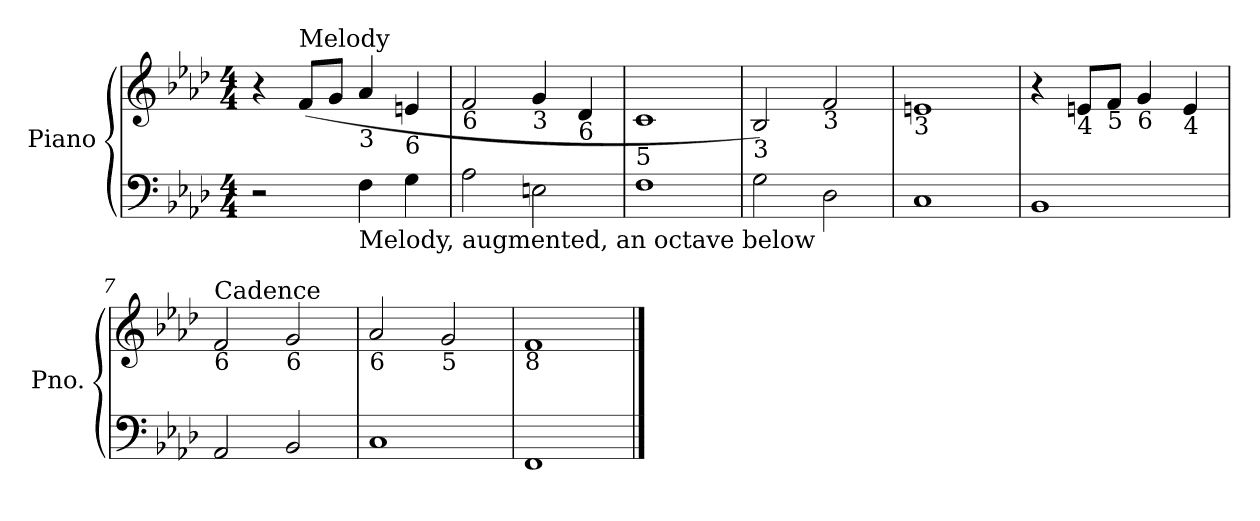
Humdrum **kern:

**kern	**kern
*part1	*part1
*staff2	*staff1
*I"Piano	*
*I'Pno.	*
*clefF4	*clefG2
*k[b-e-a-d-]	*k[b-e-a-d-]
*M4/4	*M4/4
=1	=1
2r	4r
!	!LO:TX:a:t=Melody
.	(>8f/L
.	8g/J
!	!LO:TX:b:t=3
!LO:TX:b:t=Melody, augmented, an octave below	!
4F\	4a-/
!	!LO:TX:b:t=6
4G\	4en/
=2	=2
!	!LO:TX:b:t=6
2A-\	2f/
!	!LO:TX:b:t=3
2En\	4g/
!	!LO:TX:b:t=6
.	4d-/
=3	=3
!	!LO:TX:b:t=5
1F	1c
=4	=4
!	!LO:TX:b:t=3
2G\	2B-/)
!	!LO:TX:b:t=3
2D-\	2f/
=5	=5
!	!LO:TX:b:t=3
1C	1en
=6	=6
1BB-	4r
!	!LO:TX:b:t=4
.	8en/L
!	!LO:TX:b:t=5
.	8f/J
!	!LO:TX:b:t=6
.	4g/
!	!LO:TX:b:t=4
.	4e/
=7	=7
!	!LO:TX:b:t=6
!	!LO:TX:a:t=Cadence
2AA-/	2f/
!	!LO:TX:b:t=6
2BB-/	2g/
=8	=8
!	!LO:TX:b:t=6
1C	2a-/
!	!LO:TX:b:t=5
.	2g/
=9	=9
!	!LO:TX:b:t=8
1FF	1f
==	==
*-	*-
